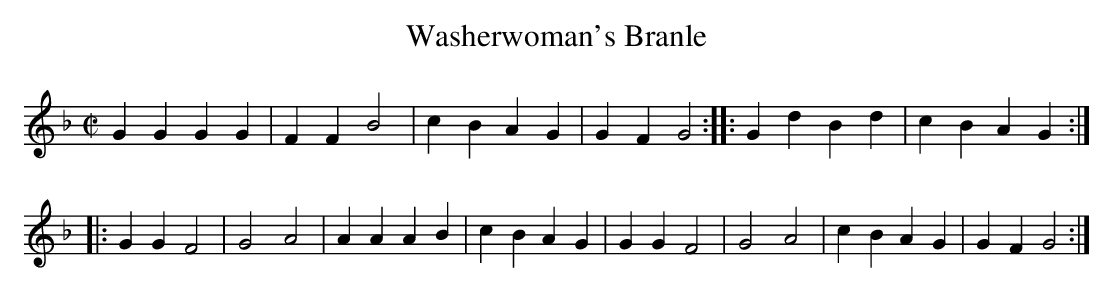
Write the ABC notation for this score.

X:1
T:Washerwoman's Branle
L:1/4
M:C|
K:GDor
GG GG | FF B2 | cB AG | GF G2 :: Gd Bd | cB AG ::
GG F2 | G2 A2 | AA AB | cB AG | GG F2 | G2 A2 | cB AG | GF G2 :|
